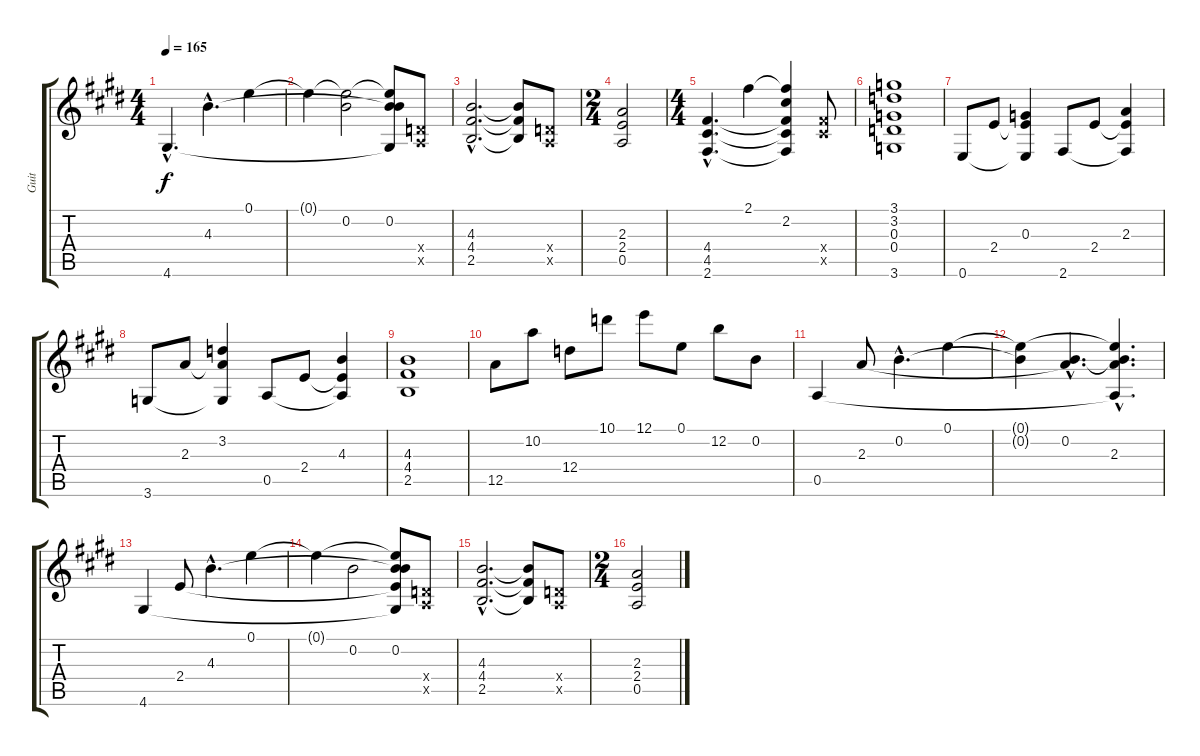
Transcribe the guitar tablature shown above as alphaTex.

\track ("Guit" "Guit") {instrument distortionguitar}
\staff {score tabs}
\tuning (E4 B3 G3 D3 A2 E2) {hide}
\ts (4 4)
\tempo 165
\clef g2
\ks e
4.6{hac}.4{d dy f} 4.3{hac}.4{d} 0.1.4 |
0.1{t}.4 (0.1{t} 0.2).2 (0.1{t} 0.2 4.3{t} 4.6{t}).8 (0.4{x} 0.5{x}).8 |
(4.3{hac} 4.4{hac} 2.5{hac}).2{d} (4.3{t} 4.4{t} 2.5{t}).8 (0.4{x} 0.5{x}).8 |
\ts (2 4)
(2.3 2.4 0.5).2 |
\ts (4 4)
(4.4{hac} 4.5 2.6{hac}).4{d} 2.1.4 (2.1{t} 2.2 4.4{t} 4.5{t} 2.6{t}).4 (4.4{x} 4.5{x}).8 |
(3.1 3.2 0.3 0.4 3.6).1 |
0.6.8 2.4.8 (0.3 2.4{t} 0.6{t}).4 2.6.8 2.4.8 (2.3 2.4{t} 2.6{t}).4 |
3.6.8 2.3.8 (3.2 2.3{t} 3.6{t}).4 0.5.8 2.4.8 (4.3 2.4{t} 0.5{t}).4 |
(4.3 4.4 2.5).1 |
12.5.8 10.2.8 12.4.8 10.1.8 12.1.8 0.1.8 12.2.8 0.2.8 |
0.5.4 2.3.8 0.2{hac}.4{d} 0.1.4 |
(0.1{t} 0.2{t}).4 (0.2{hac} 2.3{hac t}).4{d} (0.1{hac t} 0.2{hac t} 2.3{hac} 0.5{hac t}).4{d} |
4.6.4 2.4.8 4.3{hac}.4{d} 0.1.4 |
0.1{t}.4 0.2.2 (0.1{t} 0.2 4.3{t} 2.4{t} 4.6{t}).8 (0.4{x} 0.5{x}).8 |
(4.3{hac} 4.4{hac} 2.5{hac}).2{d} (4.3{t} 4.4{t} 2.5{t}).8 (0.4{x} 0.5{x}).8 |
\ts (2 4)
(2.3 2.4 0.5).2
